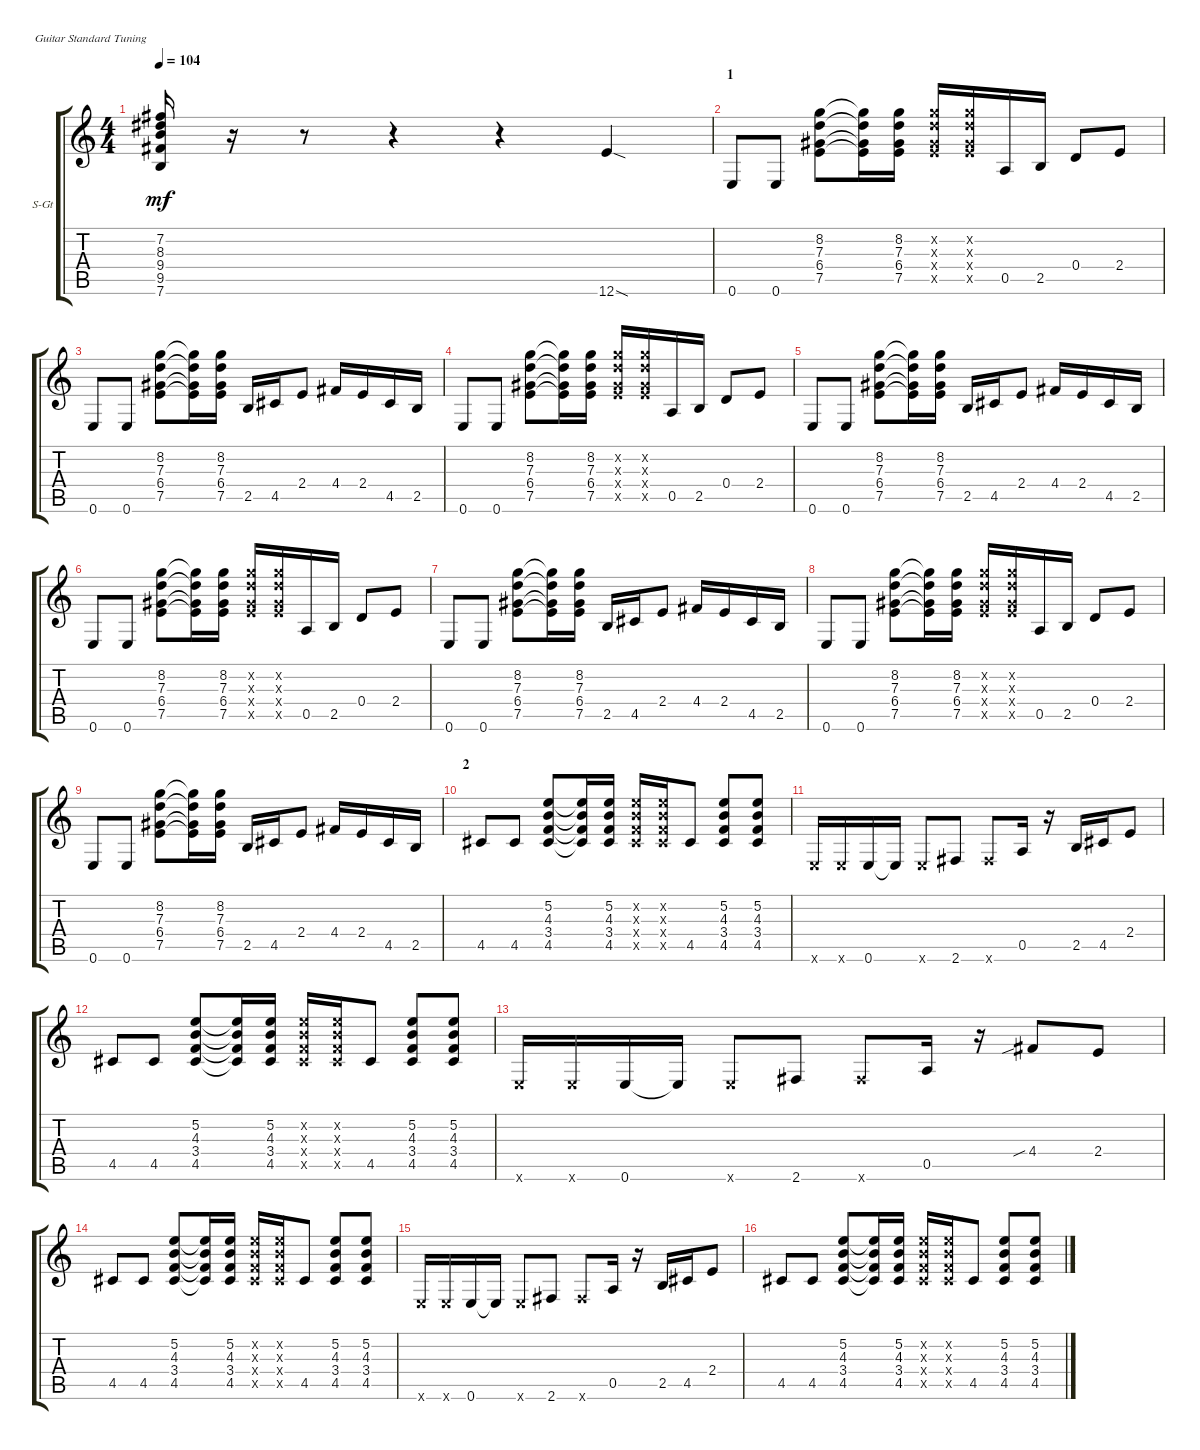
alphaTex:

\defaultSystemsLayout 4
\bracketExtendMode groupsimilarinstruments
\firstSystemTrackNameOrientation horizontal
\otherSystemsTrackNameOrientation horizontal
\track ("Steel Guitar" "S-Gt") {instrument acousticguitarsteel}
\staff {score tabs}
\tuning (E4 B3 G3 D3 A2 E2)
\ts (4 4)
\tempo 104
\clef g2
\ks c
(7.6 9.5 9.4 8.3 7.2).16{dy mf} r.16 r.8 r.4 r.4 12.6{sod}.4 |
\section ("" "1")
0.6.8 0.6.8 (7.5 6.4 7.3 8.2).8 (7.5{t} 6.4{t} 7.3{t} 8.2{t}).16 (7.5 6.4 7.3 8.2).16 (7.5{x} 6.4{x} 7.3{x} 8.2{x}).16 (7.5{x} 6.4{x} 7.3{x} 8.2{x}).16 0.5.16 2.5.16 0.4.8 2.4.8 |
0.6.8 0.6.8 (7.5 6.4 7.3 8.2).8 (7.5{t} 6.4{t} 7.3{t} 8.2{t}).16 (7.5 6.4 7.3 8.2).16 2.5.16 4.5.16 2.4.8 4.4.16 2.4.16 4.5.16 2.5.16 |
0.6.8 0.6.8 (7.5 6.4 7.3 8.2).8 (7.5{t} 6.4{t} 7.3{t} 8.2{t}).16 (7.5 6.4 7.3 8.2).16 (7.5{x} 6.4{x} 7.3{x} 8.2{x}).16 (7.5{x} 6.4{x} 7.3{x} 8.2{x}).16 0.5.16 2.5.16 0.4.8 2.4.8 |
0.6.8 0.6.8 (7.5 6.4 7.3 8.2).8 (7.5{t} 6.4{t} 7.3{t} 8.2{t}).16 (7.5 6.4 7.3 8.2).16 2.5.16 4.5.16 2.4.8 4.4.16 2.4.16 4.5.16 2.5.16 |
0.6.8 0.6.8 (7.5 6.4 7.3 8.2).8 (7.5{t} 6.4{t} 7.3{t} 8.2{t}).16 (7.5 6.4 7.3 8.2).16 (7.5{x} 6.4{x} 7.3{x} 8.2{x}).16 (7.5{x} 6.4{x} 7.3{x} 8.2{x}).16 0.5.16 2.5.16 0.4.8 2.4.8 |
0.6.8 0.6.8 (7.5 6.4 7.3 8.2).8 (7.5{t} 6.4{t} 7.3{t} 8.2{t}).16 (7.5 6.4 7.3 8.2).16 2.5.16 4.5.16 2.4.8 4.4.16 2.4.16 4.5.16 2.5.16 |
0.6.8 0.6.8 (7.5 6.4 7.3 8.2).8 (7.5{t} 6.4{t} 7.3{t} 8.2{t}).16 (7.5 6.4 7.3 8.2).16 (7.5{x} 6.4{x} 7.3{x} 8.2{x}).16 (7.5{x} 6.4{x} 7.3{x} 8.2{x}).16 0.5.16 2.5.16 0.4.8 2.4.8 |
0.6.8 0.6.8 (7.5 6.4 7.3 8.2).8 (7.5{t} 6.4{t} 7.3{t} 8.2{t}).16 (7.5 6.4 7.3 8.2).16 2.5.16 4.5.16 2.4.8 4.4.16 2.4.16 4.5.16 2.5.16 |
\section ("" "2")
4.5.8 4.5.8 (4.5 3.4 4.3 5.2).8 (4.5{t} 3.4{t} 4.3{t} 5.2{t}).16 (4.5 3.4 4.3 5.2).16 (4.5{x} 3.4{x} 4.3{x} 5.2{x}).16 (4.5{x} 3.4{x} 4.3{x} 5.2{x}).16 4.5.8 (4.5 3.4 4.3 5.2).8 (4.5 3.4 4.3 5.2).8 |
0.6{x}.16 0.6{x}.16 0.6.16 0.6{t}.16 0.6{x}.8 2.6.8 2.6{x}.8 0.5.16 r.16 2.5.16 4.5.16 2.4.8 |
4.5.8 4.5.8 (4.5 3.4 4.3 5.2).8 (4.5{t} 3.4{t} 4.3{t} 5.2{t}).16 (4.5 3.4 4.3 5.2).16 (4.5{x} 3.4{x} 4.3{x} 5.2{x}).16 (4.5{x} 3.4{x} 4.3{x} 5.2{x}).16 4.5.8 (4.5 3.4 4.3 5.2).8 (4.5 3.4 4.3 5.2).8 |
0.6{x}.16 0.6{x}.16 0.6.16 0.6{t}.16 0.6{x}.8 2.6.8 2.6{x}.8 0.5.16 r.16 4.4{sib}.8 2.4.8 |
4.5.8 4.5.8 (4.5 3.4 4.3 5.2).8 (4.5{t} 3.4{t} 4.3{t} 5.2{t}).16 (4.5 3.4 4.3 5.2).16 (4.5{x} 3.4{x} 4.3{x} 5.2{x}).16 (4.5{x} 3.4{x} 4.3{x} 5.2{x}).16 4.5.8 (4.5 3.4 4.3 5.2).8 (4.5 3.4 4.3 5.2).8 |
0.6{x}.16 0.6{x}.16 0.6.16 0.6{t}.16 0.6{x}.8 2.6.8 2.6{x}.8 0.5.16 r.16 2.5.16 4.5.16 2.4.8 |
4.5.8 4.5.8 (4.5 3.4 4.3 5.2).8 (4.5{t} 3.4{t} 4.3{t} 5.2{t}).16 (4.5 3.4 4.3 5.2).16 (4.5{x} 3.4{x} 4.3{x} 5.2{x}).16 (4.5{x} 3.4{x} 4.3{x} 5.2{x}).16 4.5.8 (4.5 3.4 4.3 5.2).8 (4.5 3.4 4.3 5.2).8
